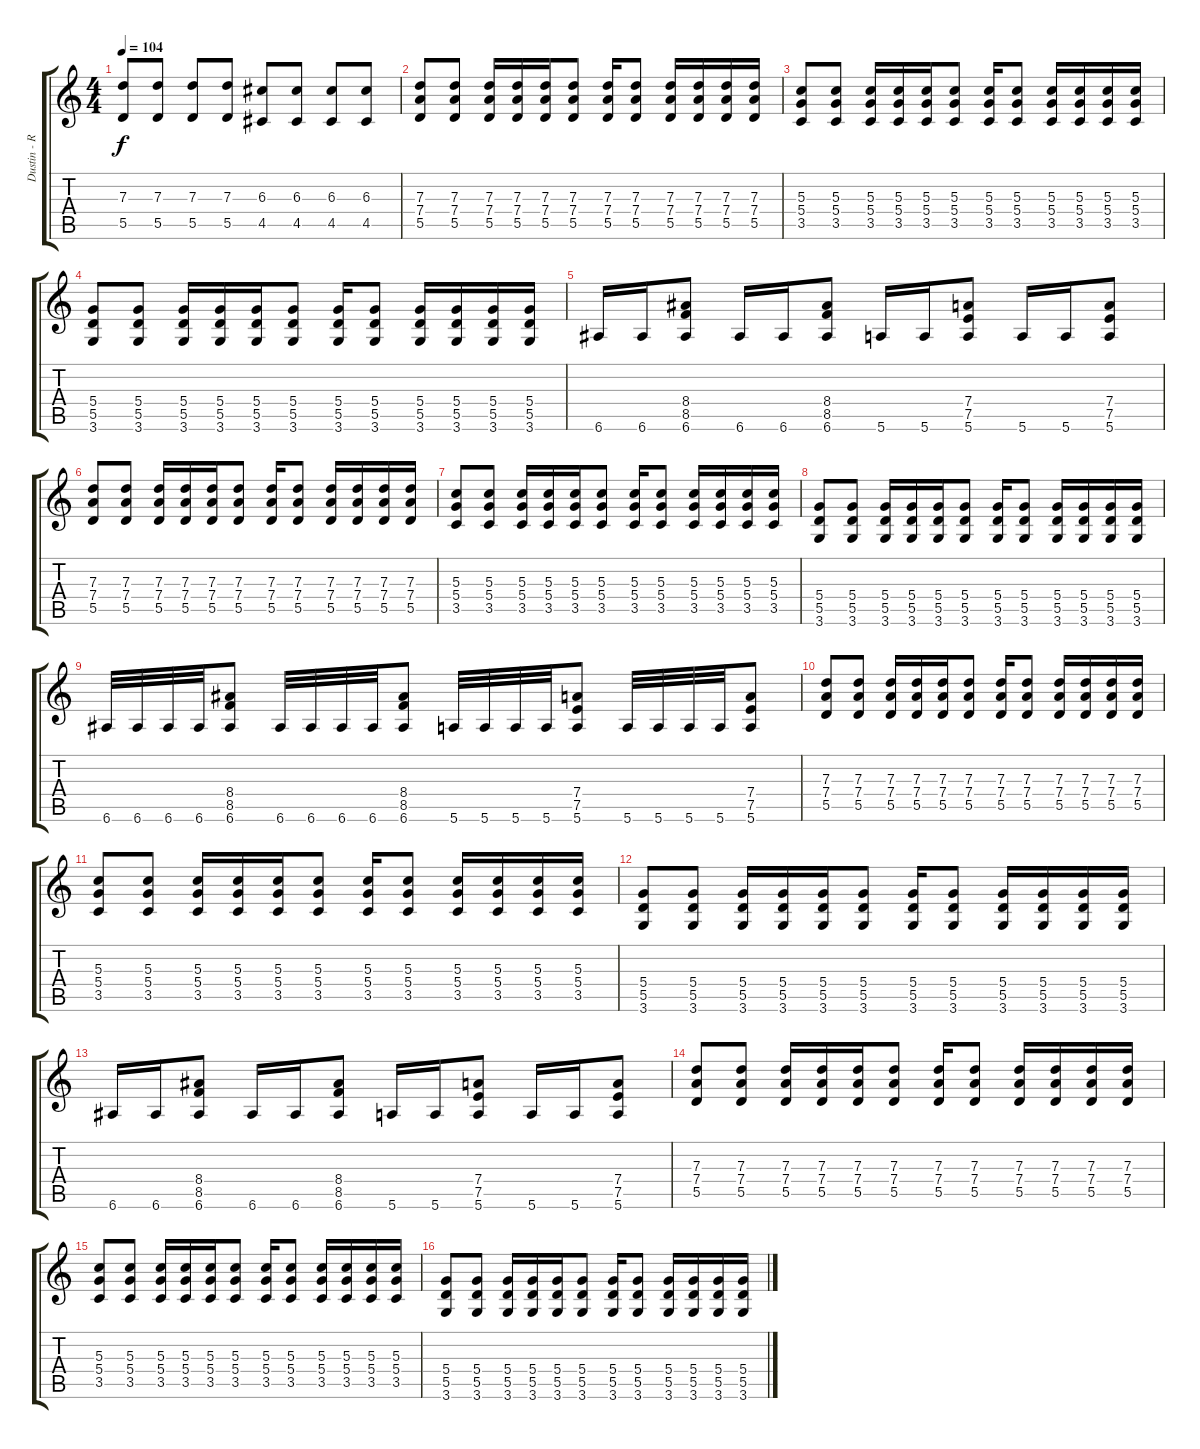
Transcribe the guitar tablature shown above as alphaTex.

\track ("Dustin - Rythm Guitar" "Dustin - R") {instrument overdrivenguitar}
\staff {score tabs}
\tuning (E4 B3 G3 D3 A2 E2) {hide}
\ts (4 4)
\tempo 104
\clef g2
\ks c
(7.3 5.5).8{dy f} (7.3 5.5).8 (7.3 5.5).8 (7.3 5.5).8 (6.3 4.5).8 (6.3 4.5).8 (6.3 4.5).8 (6.3 4.5).8 |
(7.3 7.4 5.5).8 (7.3 7.4 5.5).8 (7.3 7.4 5.5).16 (7.3 7.4 5.5).16 (7.3 7.4 5.5).16 (7.3 7.4 5.5).8 (7.3 7.4 5.5).16 (7.3 7.4 5.5).8 (7.3 7.4 5.5).16 (7.3 7.4 5.5).16 (7.3 7.4 5.5).16 (7.3 7.4 5.5).16 |
(5.3 5.4 3.5).8 (5.3 5.4 3.5).8 (5.3 5.4 3.5).16 (5.3 5.4 3.5).16 (5.3 5.4 3.5).16 (5.3 5.4 3.5).8 (5.3 5.4 3.5).16 (5.3 5.4 3.5).8 (5.3 5.4 3.5).16 (5.3 5.4 3.5).16 (5.3 5.4 3.5).16 (5.3 5.4 3.5).16 |
(5.4 5.5 3.6).8 (5.4 5.5 3.6).8 (5.4 5.5 3.6).16 (5.4 5.5 3.6).16 (5.4 5.5 3.6).16 (5.4 5.5 3.6).8 (5.4 5.5 3.6).16 (5.4 5.5 3.6).8 (5.4 5.5 3.6).16 (5.4 5.5 3.6).16 (5.4 5.5 3.6).16 (5.4 5.5 3.6).16 |
6.6.16 6.6.16 (8.4 8.5 6.6).8 6.6.16 6.6.16 (8.4 8.5 6.6).8 5.6.16 5.6.16 (7.4 7.5 5.6).8 5.6.16 5.6.16 (7.4 7.5 5.6).8 |
(7.3 7.4 5.5).8 (7.3 7.4 5.5).8 (7.3 7.4 5.5).16 (7.3 7.4 5.5).16 (7.3 7.4 5.5).16 (7.3 7.4 5.5).8 (7.3 7.4 5.5).16 (7.3 7.4 5.5).8 (7.3 7.4 5.5).16 (7.3 7.4 5.5).16 (7.3 7.4 5.5).16 (7.3 7.4 5.5).16 |
(5.3 5.4 3.5).8 (5.3 5.4 3.5).8 (5.3 5.4 3.5).16 (5.3 5.4 3.5).16 (5.3 5.4 3.5).16 (5.3 5.4 3.5).8 (5.3 5.4 3.5).16 (5.3 5.4 3.5).8 (5.3 5.4 3.5).16 (5.3 5.4 3.5).16 (5.3 5.4 3.5).16 (5.3 5.4 3.5).16 |
(5.4 5.5 3.6).8 (5.4 5.5 3.6).8 (5.4 5.5 3.6).16 (5.4 5.5 3.6).16 (5.4 5.5 3.6).16 (5.4 5.5 3.6).8 (5.4 5.5 3.6).16 (5.4 5.5 3.6).8 (5.4 5.5 3.6).16 (5.4 5.5 3.6).16 (5.4 5.5 3.6).16 (5.4 5.5 3.6).16 |
6.6.32 6.6.32 6.6.32 6.6.32 (8.4 8.5 6.6).8 6.6.32 6.6.32 6.6.32 6.6.32 (8.4 8.5 6.6).8 5.6.32 5.6.32 5.6.32 5.6.32 (7.4 7.5 5.6).8 5.6.32 5.6.32 5.6.32 5.6.32 (7.4 7.5 5.6).8 |
(7.3 7.4 5.5).8 (7.3 7.4 5.5).8 (7.3 7.4 5.5).16 (7.3 7.4 5.5).16 (7.3 7.4 5.5).16 (7.3 7.4 5.5).8 (7.3 7.4 5.5).16 (7.3 7.4 5.5).8 (7.3 7.4 5.5).16 (7.3 7.4 5.5).16 (7.3 7.4 5.5).16 (7.3 7.4 5.5).16 |
(5.3 5.4 3.5).8 (5.3 5.4 3.5).8 (5.3 5.4 3.5).16 (5.3 5.4 3.5).16 (5.3 5.4 3.5).16 (5.3 5.4 3.5).8 (5.3 5.4 3.5).16 (5.3 5.4 3.5).8 (5.3 5.4 3.5).16 (5.3 5.4 3.5).16 (5.3 5.4 3.5).16 (5.3 5.4 3.5).16 |
(5.4 5.5 3.6).8 (5.4 5.5 3.6).8 (5.4 5.5 3.6).16 (5.4 5.5 3.6).16 (5.4 5.5 3.6).16 (5.4 5.5 3.6).8 (5.4 5.5 3.6).16 (5.4 5.5 3.6).8 (5.4 5.5 3.6).16 (5.4 5.5 3.6).16 (5.4 5.5 3.6).16 (5.4 5.5 3.6).16 |
6.6.16 6.6.16 (8.4 8.5 6.6).8 6.6.16 6.6.16 (8.4 8.5 6.6).8 5.6.16 5.6.16 (7.4 7.5 5.6).8 5.6.16 5.6.16 (7.4 7.5 5.6).8 |
(7.3 7.4 5.5).8 (7.3 7.4 5.5).8 (7.3 7.4 5.5).16 (7.3 7.4 5.5).16 (7.3 7.4 5.5).16 (7.3 7.4 5.5).8 (7.3 7.4 5.5).16 (7.3 7.4 5.5).8 (7.3 7.4 5.5).16 (7.3 7.4 5.5).16 (7.3 7.4 5.5).16 (7.3 7.4 5.5).16 |
(5.3 5.4 3.5).8 (5.3 5.4 3.5).8 (5.3 5.4 3.5).16 (5.3 5.4 3.5).16 (5.3 5.4 3.5).16 (5.3 5.4 3.5).8 (5.3 5.4 3.5).16 (5.3 5.4 3.5).8 (5.3 5.4 3.5).16 (5.3 5.4 3.5).16 (5.3 5.4 3.5).16 (5.3 5.4 3.5).16 |
(5.4 5.5 3.6).8 (5.4 5.5 3.6).8 (5.4 5.5 3.6).16 (5.4 5.5 3.6).16 (5.4 5.5 3.6).16 (5.4 5.5 3.6).8 (5.4 5.5 3.6).16 (5.4 5.5 3.6).8 (5.4 5.5 3.6).16 (5.4 5.5 3.6).16 (5.4 5.5 3.6).16 (5.4 5.5 3.6).16
